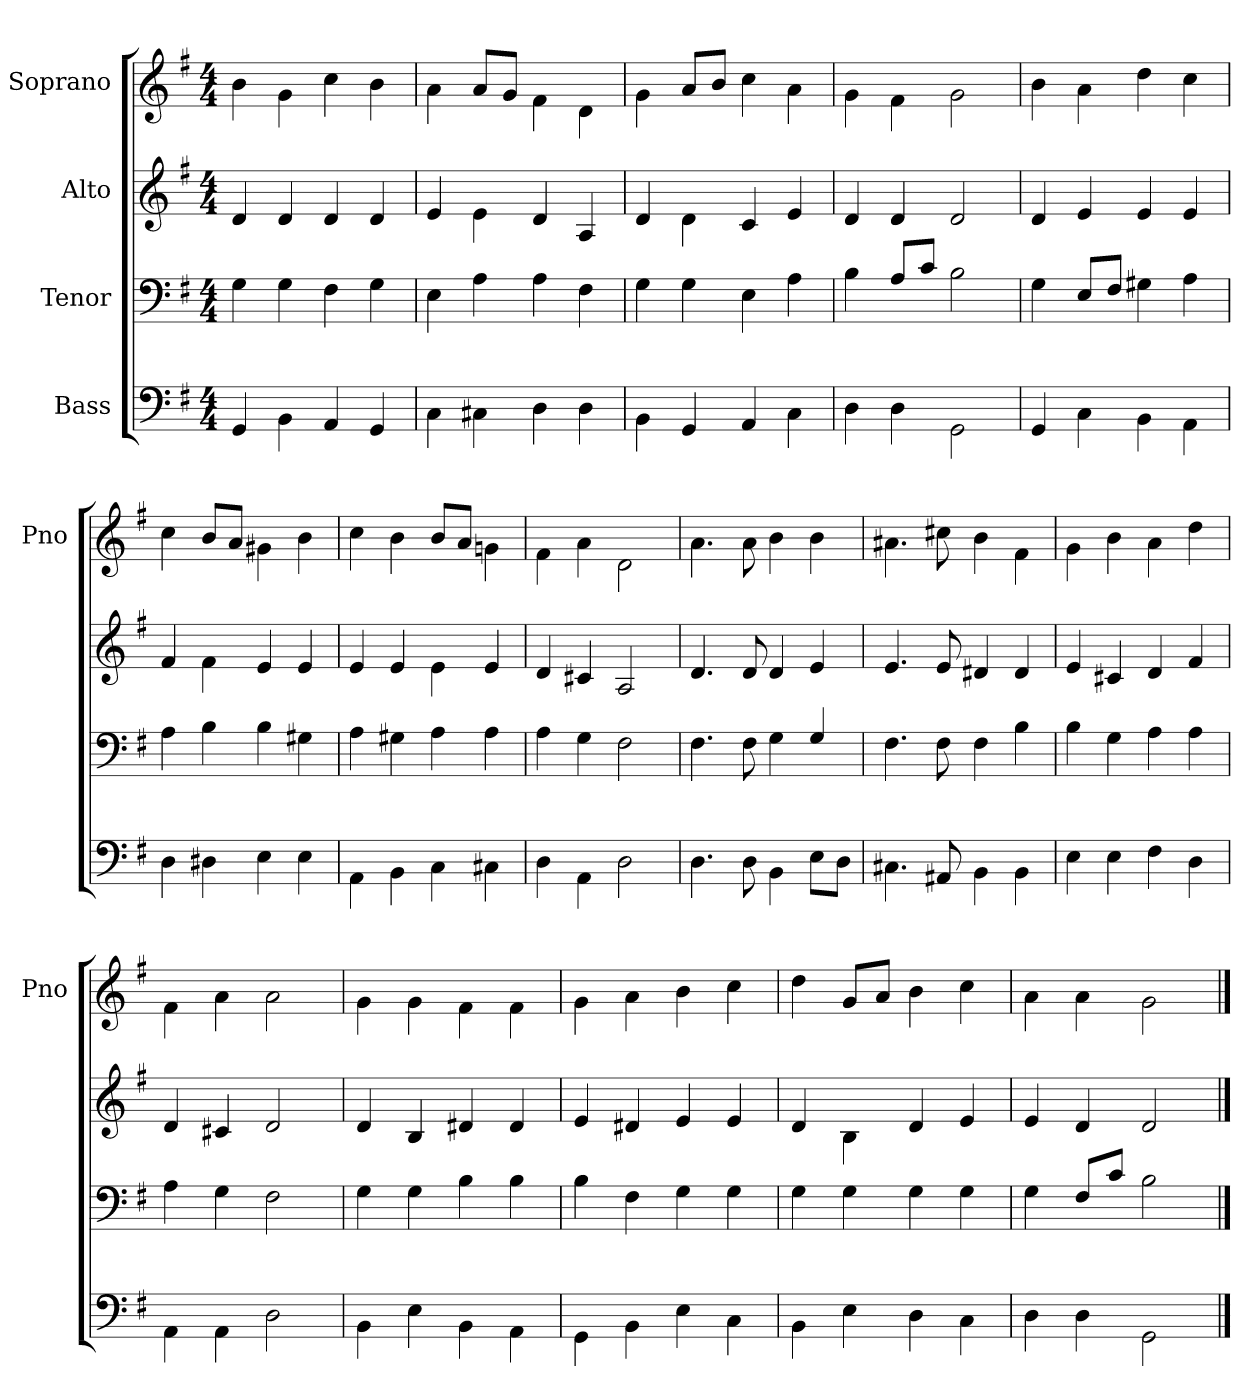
**kern	**kern	**kern	**kern
*part4	*part3	*part2	*part1
*staff4	*staff3	*staff2	*staff1
*I"Bass	*I"Tenor	*I"Alto	*I"Soprano
*	*	*	*I'Pno
*clefF4	*clefF4	*clefG2	*clefG2
*k[f#]	*k[f#]	*k[f#]	*k[f#]
*G:	*G:	*G:	*G:
*M4/4	*M4/4	*M4/4	*M4/4
=	=	=	=
4GG/	4G\	4d/	4b\
4BB\	4G\	4d/	4g\
4AA/	4F#\	4d/	4cc\
4GG/	4G\	4d/	4b\
=	=	=	=
4C\	4E\	4e/	4a\
4C#X\	4A\	4e\	8a/L
.	.	.	8g/J
4D\	4A\	4d/	4f#\
4D\	4F#\	4A/	4d\
=	=	=	=
4BB\	4G\	4d/	4g\
4GG/	4G\	4d\	8a/L
.	.	.	8b/J
4AA/	4E\	4c/	4cc\
4C\	4A\	4e/	4a\
=	=	=	=
4D\	4B\	4d/	4g\
4D\	8A/L	4d/	4f#\
.	8c/J	.	.
2GG\	2B\	2d/	2g\
=	=	=	=
4GG/	4G\	4d/	4b\
4C\	8E/L	4e/	4a\
.	8F#/J	.	.
4BB\	4G#X\	4e/	4dd\
4AA\	4A\	4e/	4cc\
=	=	=	=
4D\	4A\	4f#/	4cc\
4D#X\	4B\	4f#\	8b/L
.	.	.	8a/J
4E\	4B\	4e/	4g#X\
4E\	4G#X\	4e/	4b\
=	=	=	=
4AA\	4A\	4e/	4cc\
4BB\	4G#X\	4e/	4b\
4C\	4A\	4e\	8b/L
.	.	.	8a/J
4C#X\	4A\	4e/	4gn\
=	=	=	=
4D\	4A\	4d/	4f#\
4AA\	4G\	4c#X/	4a\
2D\	2F#\	2A/	2d\
=	=	=	=
4.D\	4.F#\	4.d/	4.a\
8D\	8F#\	8d/	8a\
4BB\	4G\	4d/	4b\
8E\L	4G/	4e/	4b\
8D\J	.	.	.
=	=	=	=
4.C#X\	4.F#\	4.e/	4.a#X\
8AA#X/	8F#\	8e/	8cc#X\
4BB\	4F#\	4d#X/	4b\
4BB\	4B\	4d#/	4f#\
=	=	=	=
4E\	4B\	4e/	4g\
4E\	4G\	4c#X/	4b\
4F#\	4A\	4d/	4a\
4D\	4A\	4f#/	4dd\
=	=	=	=
4AA\	4A\	4d/	4f#\
4AA\	4G\	4c#X/	4a\
2D\	2F#\	2d/	2a\
=	=	=	=
4BB\	4G\	4d/	4g\
4E\	4G\	4B/	4g\
4BB\	4B\	4d#X/	4f#\
4AA\	4B\	4d#/	4f#\
=	=	=	=
4GG\	4B\	4e/	4g\
4BB\	4F#\	4d#X/	4a\
4E\	4G\	4e/	4b\
4C\	4G\	4e/	4cc\
=	=	=	=
4BB\	4G\	4d/	4dd\
4E\	4G\	4B\	8g/L
.	.	.	8a/J
4D\	4G\	4d/	4b\
4C\	4G\	4e/	4cc\
=	=	=	=
4D\	4G\	4e/	4a\
4D\	8F#/L	4d/	4a\
.	8c/J	.	.
2GG\	2B\	2d/	2g\
==	==	==	==
*-	*-	*-	*-
